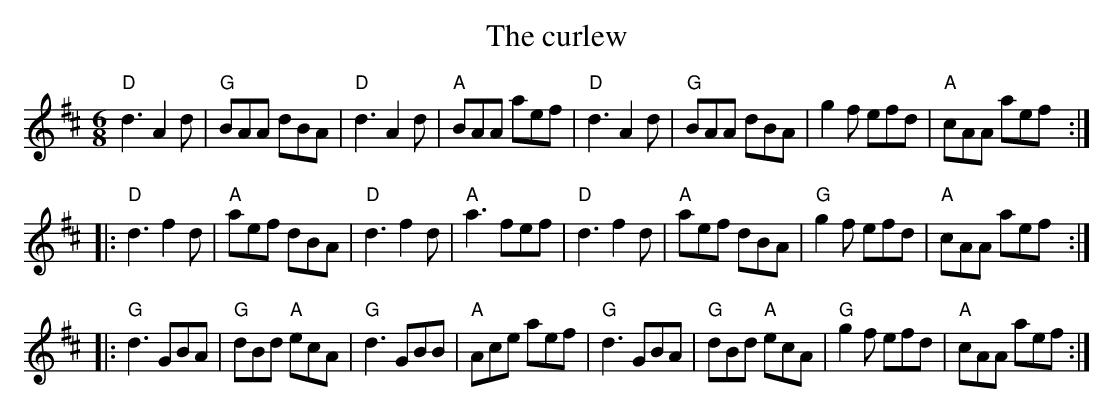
X:1
T:The curlew
M:6/8
L:1/8
K:D
"D"d3 A2d|"G"BAA dBA|"D"d3 A2d|"A"BAA aef|\
"D"d3 A2d|"G"BAA dBA|g2f efd|"A"cAA aef:|
|:"D"d3 f2d|"A"aef dBA|"D"d3 f2d|"A"a3 fef|\
"D"d3 f2d|"A"aef dBA|"G"g2f efd|"A"cAA aef:|
|:"G"d3 GBA|"G"dBd "A"ecA|"G"d3 GBB|"A"Ace aef|\
"G"d3 GBA|"G"dBd "A"ecA|"G"g2f efd|"A"cAA aef:|
